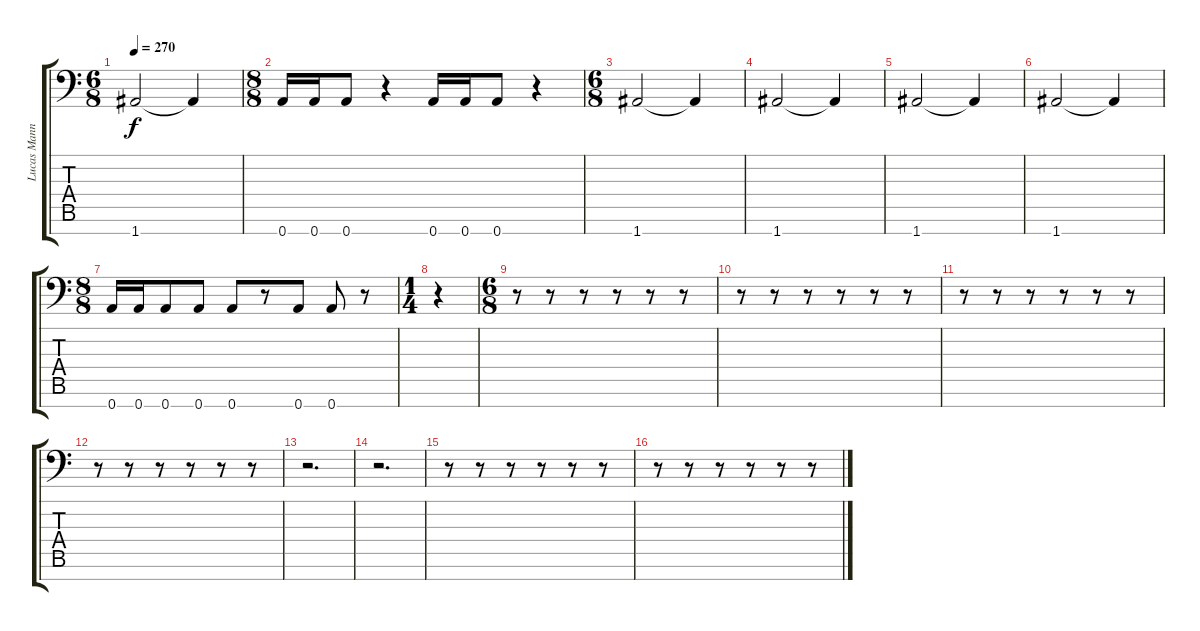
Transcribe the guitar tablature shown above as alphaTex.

\track ("Lucas Mann" "Lucas Mann") {instrument distortionguitar}
\staff {score tabs}
\tuning (E4 B3 G3 D3 A2 E2 A1) {hide}
\ts (6 8)
\tempo 270
\clef f4
\ks c
1.7.2{dy f} 1.7{t}.4 |
\ts (8 8)
0.7.16 0.7.16 0.7.8 r.4 0.7.16 0.7.16 0.7.8 r.4 |
\ts (6 8)
1.7.2 1.7{t}.4 |
1.7.2 1.7{t}.4 |
1.7.2 1.7{t}.4 |
1.7.2 1.7{t}.4 |
\ts (8 8)
0.7.16 0.7.16 0.7.8 0.7.8 0.7.8 r.8 0.7.8 0.7.8 r.8 |
\ts (1 4)
r.4 |
\ts (6 8)
r.8 r.8 r.8 r.8 r.8 r.8 |
r.8 r.8 r.8 r.8 r.8 r.8 |
r.8 r.8 r.8 r.8 r.8 r.8 |
r.8 r.8 r.8 r.8 r.8 r.8 |
r.2{d} |
r.2{d} |
r.8 r.8 r.8 r.8 r.8 r.8 |
r.8 r.8 r.8 r.8 r.8 r.8
